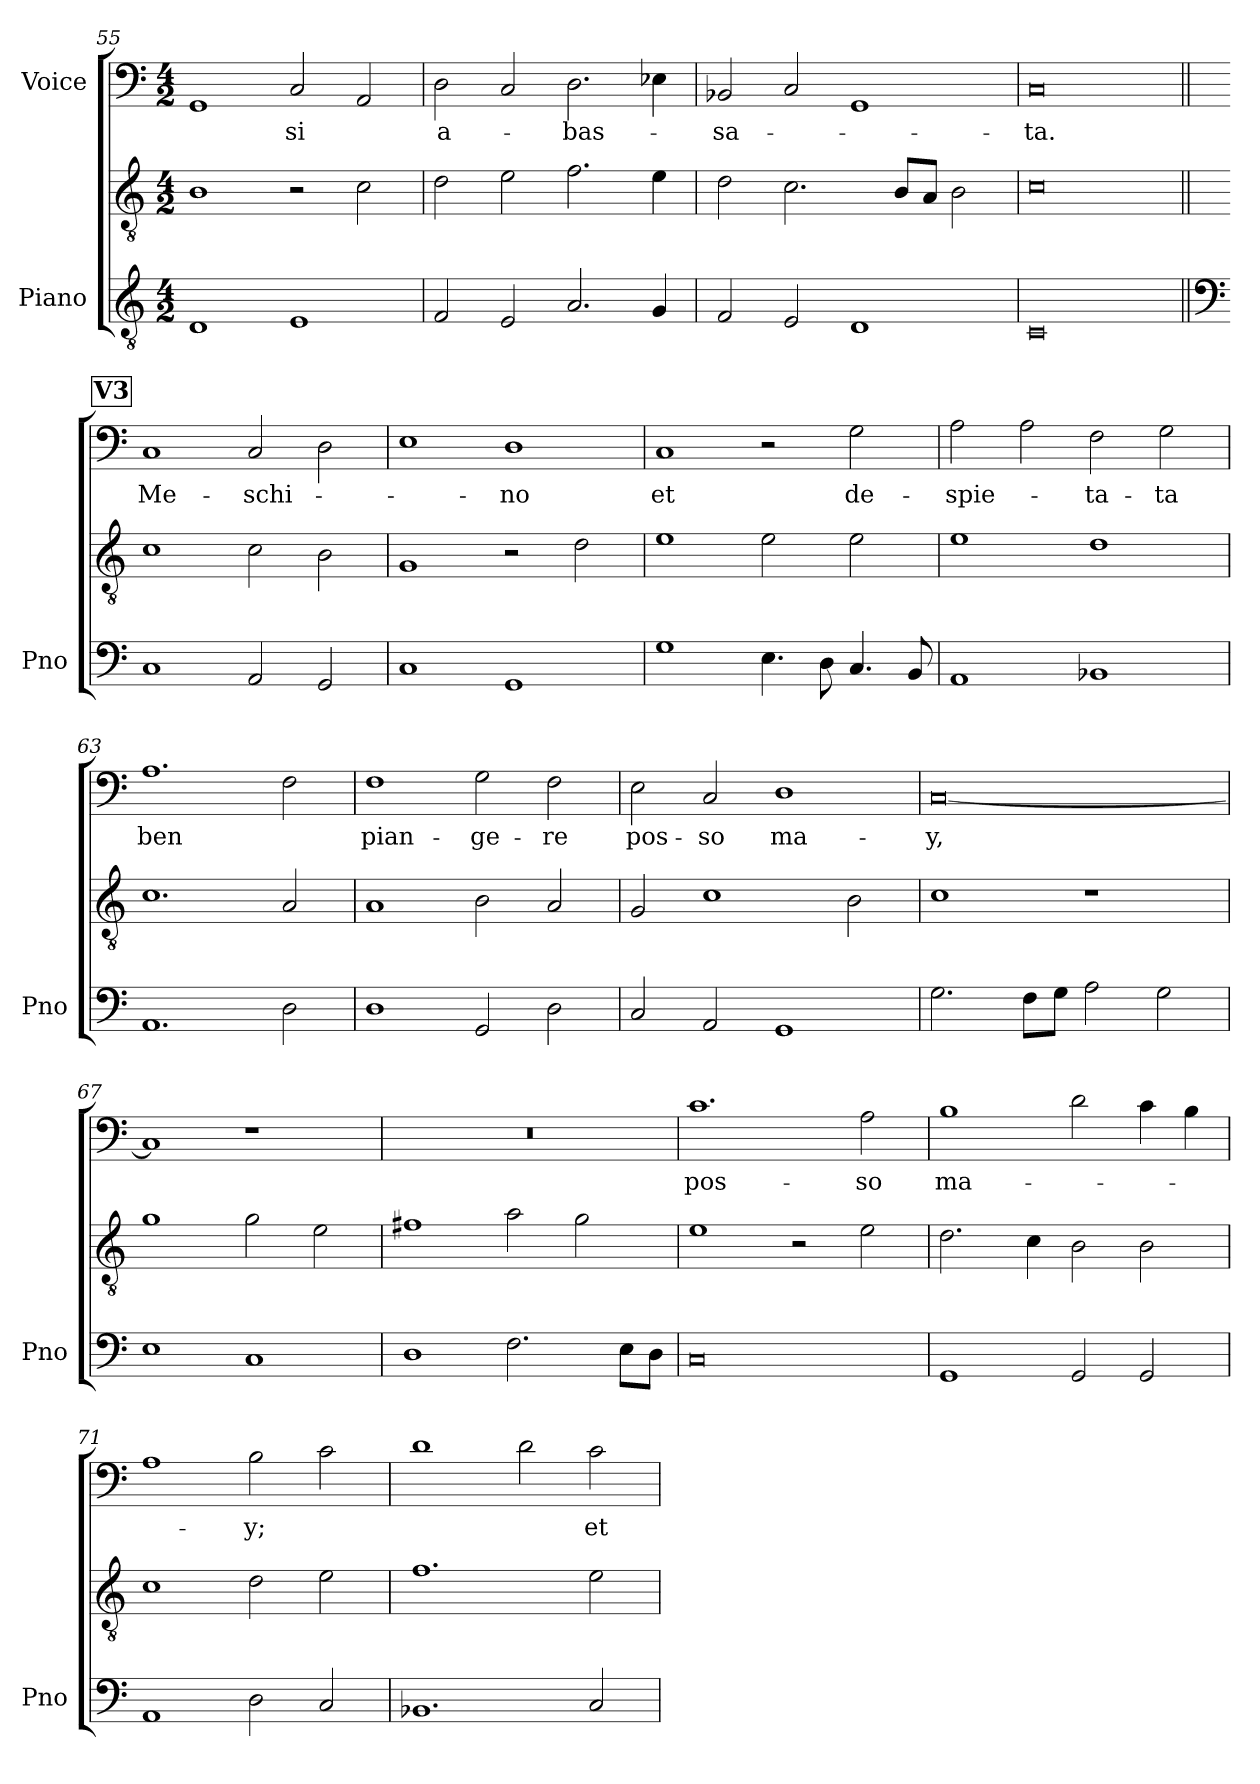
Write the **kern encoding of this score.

**kern	**kern	**kern	**text
*part2	*part2	*part1	*part1
*staff3	*staff2	*staff1	*staff1
*I"Piano	*	*I"Voice	*
*I'Pno	*	*	*
*clefGv2	*clefGv2	*clefF4	*
*k[]	*k[]	*k[]	*
*M4/2	*M4/2	*M4/2	*
=55	=55	=55	=55
1D	1B	1GG	.
!	!	!	!LO:LY:b
1E	2r	2C/	-si
.	2c\	2AA/	.
=56	=56	=56	=56
!	!	!	!LO:LY:b
2F/	2d\	2D\	a-
2E/	2e\	2C/	.
!	!	!	!LO:LY:b
2.A/	2.f\	2.D\	-bas-
4G/	4e\	4E-X\	.
=57	=57	=57	=57
!	!	!	!LO:LY:b
2F/	2d\	2BB-X/	-sa-
2E/	2.c\	2C/	.
1D	.	1GG	.
.	8B/L	.	.
.	8A/J	.	.
.	2B\	.	.
=58	=58	=58	=58
!	!	!	!LO:LY:b
0C	0c	0C	-ta.
!!LO:PB:g=z
!!LO:REH:place=s1:a:B:cj:fs=14:t=V3
=59||	=59||	=59||	=59||
*clefF4	*	*	*
!	!	!	!LO:LY:b
1C	1c	1C	Me-
!	!	!	!LO:LY:b
2AA/	2c\	2C/	-schi-
2GG/	2B\	2D\	.
=60	=60	=60	=60
1C	1G	1E	.
!	!	!	!LO:LY:b
1GG	2r	1D	-no
.	2d\	.	.
=61	=61	=61	=61
!	!	!	!LO:LY:b
1G	1e	1C	et
4.E\	2e\	2r	.
8D\	.	.	.
!	!	!	!LO:LY:b
4.C/	2e\	2G\	de-
8BB/	.	.	.
=62	=62	=62	=62
!	!	!	!LO:LY:b
1AA	1e	2A\	-spie-
.	.	2A\	.
!	!	!	!LO:LY:b
1BB-X	1d	2F\	-ta-
!	!	!	!LO:LY:b
.	.	2G\	-ta
=63	=63	=63	=63
!	!	!	!LO:LY:b
1.AA	1.c	1.A	ben
2D\	2A/	2F\	.
!!LO:LB:g=z
=64	=64	=64	=64
!	!	!	!LO:LY:b
1D	1A	1F	pian-
!	!	!	!LO:LY:b
2GG/	2B\	2G\	-ge-
!	!	!	!LO:LY:b
2D\	2A/	2F\	-re
=65	=65	=65	=65
!	!	!	!LO:LY:b
2C/	2G/	2E\	pos-
!	!	!	!LO:LY:b
2AA/	1c	2C/	-so
!	!	!	!LO:LY:b
1GG	.	1D	ma-
.	2B\	.	.
=66	=66	=66	=66
!	!	!	!LO:LY:b
2.G\	1c	[0C	-y,
8F\L	.	.	.
8G\J	.	.	.
2A\	1r	.	.
2G\	.	.	.
=67	=67	=67	=67
1E	1g	1C]	.
1C	2g\	1r	.
.	2e\	.	.
!!LO:LB:g=z
=68	=68	=68	=68
1D	1f#X	0r	.
2.F\	2a\	.	.
.	2g\	.	.
8E\L	.	.	.
8D\J	.	.	.
=69	=69	=69	=69
!	!	!	!LO:LY:b
0C	1e	1.c	pos-
.	2r	.	.
!	!	!	!LO:LY:b
.	2e\	2A\	-so
=70	=70	=70	=70
!	!	!	!LO:LY:b
1GG	2.d\	1B	ma-
.	4c\	.	.
2GG/	2B\	2d\	.
2GG/	2B\	4c\	.
.	.	4B\	.
!!LO:LB:g=z
=71	=71	=71	=71
1AA	1c	1A	.
!	!	!	!LO:LY:b
2D\	2d\	2B\	y;
2C/	2e\	2c\	.
=72	=72	=72	=72
1.BB-X	1.f	1d	.
.	.	2d\	.
!	!	!	!LO:LY:b
2C/	2e\	2c\	et
=	=	=	=
*-	*-	*-	*-
